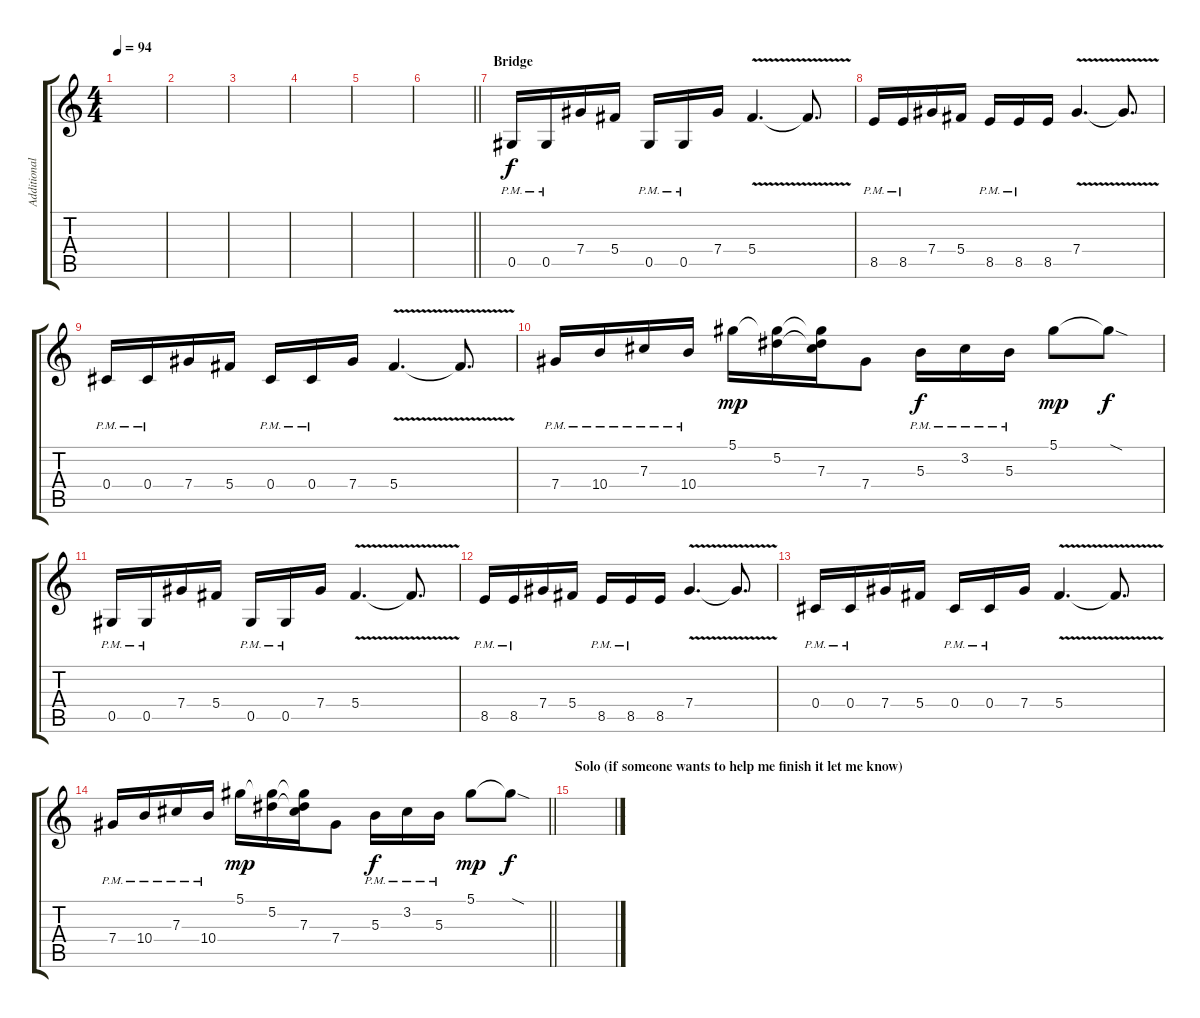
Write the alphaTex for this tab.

\track ("Additional Guitar" "Additional") {instrument distortionguitar}
\staff {score tabs}
\tuning (Eb4 Bb3 Gb3 Db3 Ab2 Db2) {hide}
\ts (4 4)
\tempo 94
\clef g2
\ks c
|
|
|
|
|
\barLineRight lightlight
|
\section ("" "Bridge")
0.5{pm}.16 0.5{pm}.16 7.4.16 5.4.16 0.5{pm}.16 0.5{pm}.16 7.4.16 5.4{v}.4{d} 5.4{t}.8{d} |
8.5{pm}.16 8.5{pm}.16 7.4.16 5.4.16 8.5{pm}.16 8.5{pm}.16 8.5.16 7.4{v}.4{d} 7.4{t}.8{d} |
0.4{pm}.16 0.4{pm}.16 7.4.16 5.4.16 0.4{pm}.16 0.4{pm}.16 7.4.16 5.4{v}.4{d} 5.4{t}.8{d} |
7.4{pm}.16 10.4{pm}.16 7.3{pm}.16 10.4{pm}.16 5.1.16{dy mp} (5.1{t} 5.2).16 (5.1{t} 5.2{t} 7.3).16 7.4.8 5.3{pm}.16{dy f} 3.2{pm}.16 5.3{pm}.16 5.1.8{dy mp} 5.1{sod t}.8{dy f} |
0.5{pm}.16 0.5{pm}.16 7.4.16 5.4.16 0.5{pm}.16 0.5{pm}.16 7.4.16 5.4{v}.4{d} 5.4{t}.8{d} |
8.5{pm}.16 8.5{pm}.16 7.4.16 5.4.16 8.5{pm}.16 8.5{pm}.16 8.5.16 7.4{v}.4{d} 7.4{t}.8{d} |
0.4{pm}.16 0.4{pm}.16 7.4.16 5.4.16 0.4{pm}.16 0.4{pm}.16 7.4.16 5.4{v}.4{d} 5.4{t}.8{d} |
\barLineRight lightlight
7.4{pm}.16 10.4{pm}.16 7.3{pm}.16 10.4{pm}.16 5.1.16{dy mp} (5.1{t} 5.2).16 (5.1{t} 5.2{t} 7.3).16 7.4.8 5.3{pm}.16{dy f} 3.2{pm}.16 5.3{pm}.16 5.1.8{dy mp} 5.1{sod t}.8{dy f} |
\section ("" "Solo (if someone wants to help me finish it let me know)")
